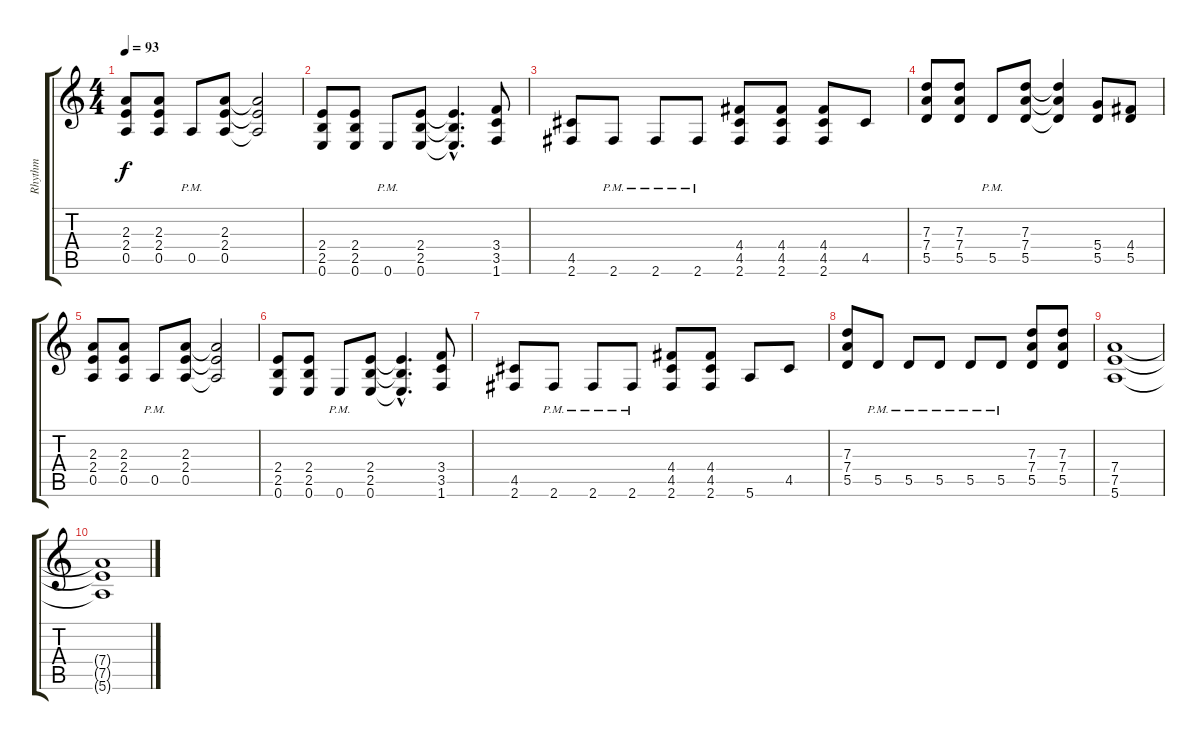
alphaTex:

\track ("Rhythm" "Rhythm") {instrument electricguitarclean}
\staff {score tabs}
\tuning (E4 B3 G3 D3 A2 E2) {hide}
\ts (4 4)
\tempo 93
\clef g2
\ks c
(2.3 2.4 0.5).8{dy f volume 14 instrument distortionguitar} (2.3 2.4 0.5).8 0.5{pm}.8 (2.3 2.4 0.5).8 (2.3{t} 2.4{t} 0.5{t}).2 |
(2.4 2.5 0.6).8 (2.4 2.5 0.6).8 0.6{pm}.8 (2.4 2.5 0.6).8 (2.4{hac t} 2.5{hac t} 0.6{hac t}).4{d} (3.4 3.5 1.6).8 |
(4.5 2.6).8 2.6{pm}.8 2.6{pm}.8 2.6{pm}.8 (4.4 4.5 2.6).8 (4.4 4.5 2.6).8 (4.4 4.5 2.6).8 4.5.8 |
(7.3 7.4 5.5).8 (7.3 7.4 5.5).8 5.5{pm}.8 (7.3 7.4 5.5).8 (7.3{t} 7.4{t} 5.5{t}).4 (5.4 5.5).8 (4.4 5.5).8 |
(2.3 2.4 0.5).8{volume 14 instrument distortionguitar} (2.3 2.4 0.5).8 0.5{pm}.8 (2.3 2.4 0.5).8 (2.3{t} 2.4{t} 0.5{t}).2 |
(2.4 2.5 0.6).8 (2.4 2.5 0.6).8 0.6{pm}.8 (2.4 2.5 0.6).8 (2.4{hac t} 2.5{hac t} 0.6{hac t}).4{d} (3.4 3.5 1.6).8 |
(4.5 2.6).8 2.6{pm}.8 2.6{pm}.8 2.6{pm}.8 (4.4 4.5 2.6).8 (4.4 4.5 2.6).8 5.6.8 4.5.8 |
(7.3 7.4 5.5).8 5.5{pm}.8 5.5{pm}.8 5.5{pm}.8 5.5{pm}.8 5.5{pm}.8 (7.3 7.4 5.5).8 (7.3 7.4 5.5).8 |
(7.4 7.5 5.6).1 |
(7.4{t} 7.5{t} 5.6{t}).1
